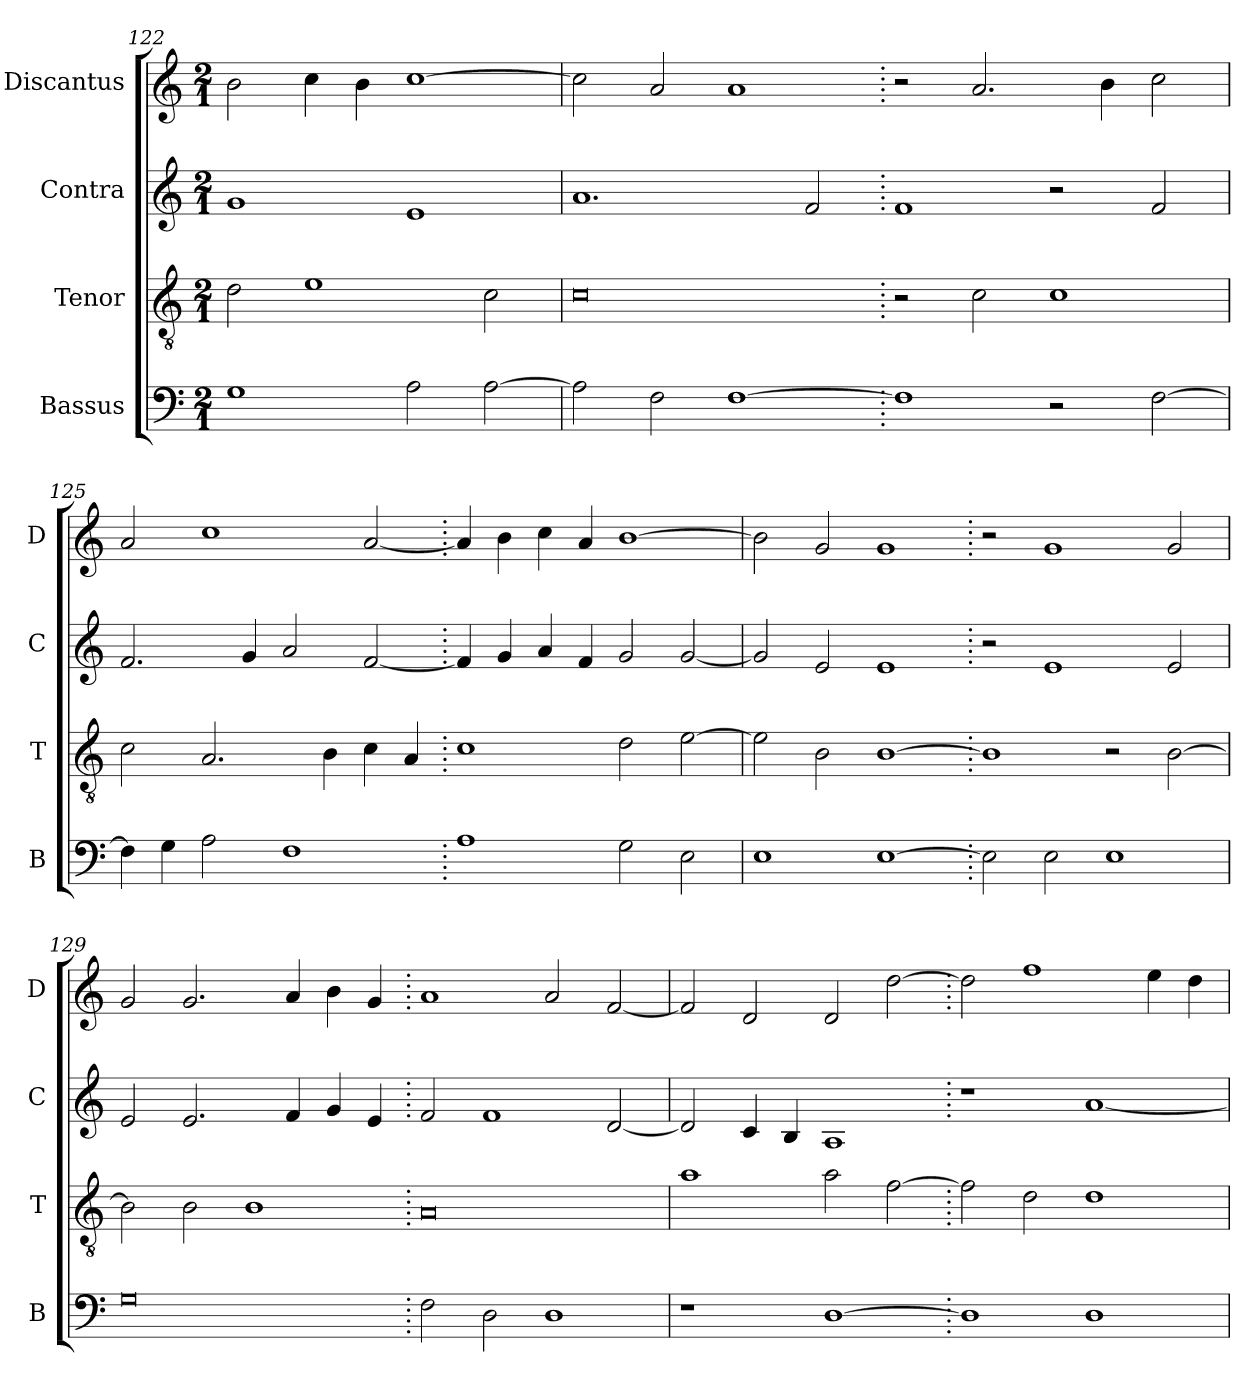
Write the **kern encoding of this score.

**kern	**kern	**kern	**kern
*part4	*part3	*part2	*part1
*staff4	*staff3	*staff2	*staff1
*I"Bassus	*I"Tenor	*I"Contra	*I"Discantus
*I'B	*I'T	*I'C	*I'D
*clefF4	*clefGv2	*clefG2	*clefG2
*k[]	*k[]	*k[]	*k[]
*M2/1	*M2/1	*M2/1	*M2/1
=122	=122	=122	=122
1G	2d\	1g	2b\
.	1e	.	4cc\
.	.	.	4b\
2A\	.	1e	[1cc
[2A\	2c\	.	.
=123	=123	=123	=123
2A\]	0c	1.a	2cc\]
2F\	.	.	2a/
[1F	.	.	1a
.	.	2f/	.
=124.	=124.	=124.	=124.
1F]	2r	1f	2r
.	2c\	.	2.a/
2r	1c	2r	.
.	.	.	4b\
[2F\	.	2f/	2cc\
=125	=125	=125	=125
4F\]	2c\	2.f/	2a/
4G\	.	.	.
2A\	2.A/	.	1cc
.	.	4g/	.
1F	.	2a/	.
.	4B\	.	.
.	4c\	[2f/	[2a/
.	4A/	.	.
=126.	=126.	=126.	=126.
1A	1c	4f/]	4a/]
.	.	4g/	4b\
.	.	4a/	4cc\
.	.	4f/	4a/
2G\	2d\	2g/	[1b
2E\	[2e\	[2g/	.
=127	=127	=127	=127
1E	2e\]	2g/]	2b\]
.	2B\	2e/	2g/
[1E	[1B	1e	1g
=128.	=128.	=128.	=128.
2E\]	1B]	2r	2r
2E\	.	1e	1g
1E	2r	.	.
.	[2B\	2e/	2g/
=129	=129	=129	=129
0G	2B\]	2e/	2g/
.	2B\	2.e/	2.g/
.	1B	.	.
.	.	4f/	4a/
.	.	4g/	4b\
.	.	4e/	4g/
=130.	=130.	=130.	=130.
2F\	0A	2f/	1a
2D\	.	1f	.
1D	.	.	2a/
.	.	[2d/	[2f/
=131	=131	=131	=131
1r	1a	2d/]	2f/]
.	.	4c/	2d/
.	.	4B/	.
[1D	2a\	1A	2d/
.	[2f\	.	[2dd\
=132.	=132.	=132.	=132.
1D]	2f\]	1r	2dd\]
.	2d\	.	1ff
1D	1d	[1a	.
.	.	.	4ee\
.	.	.	4dd\
=	=	=	=
*-	*-	*-	*-
